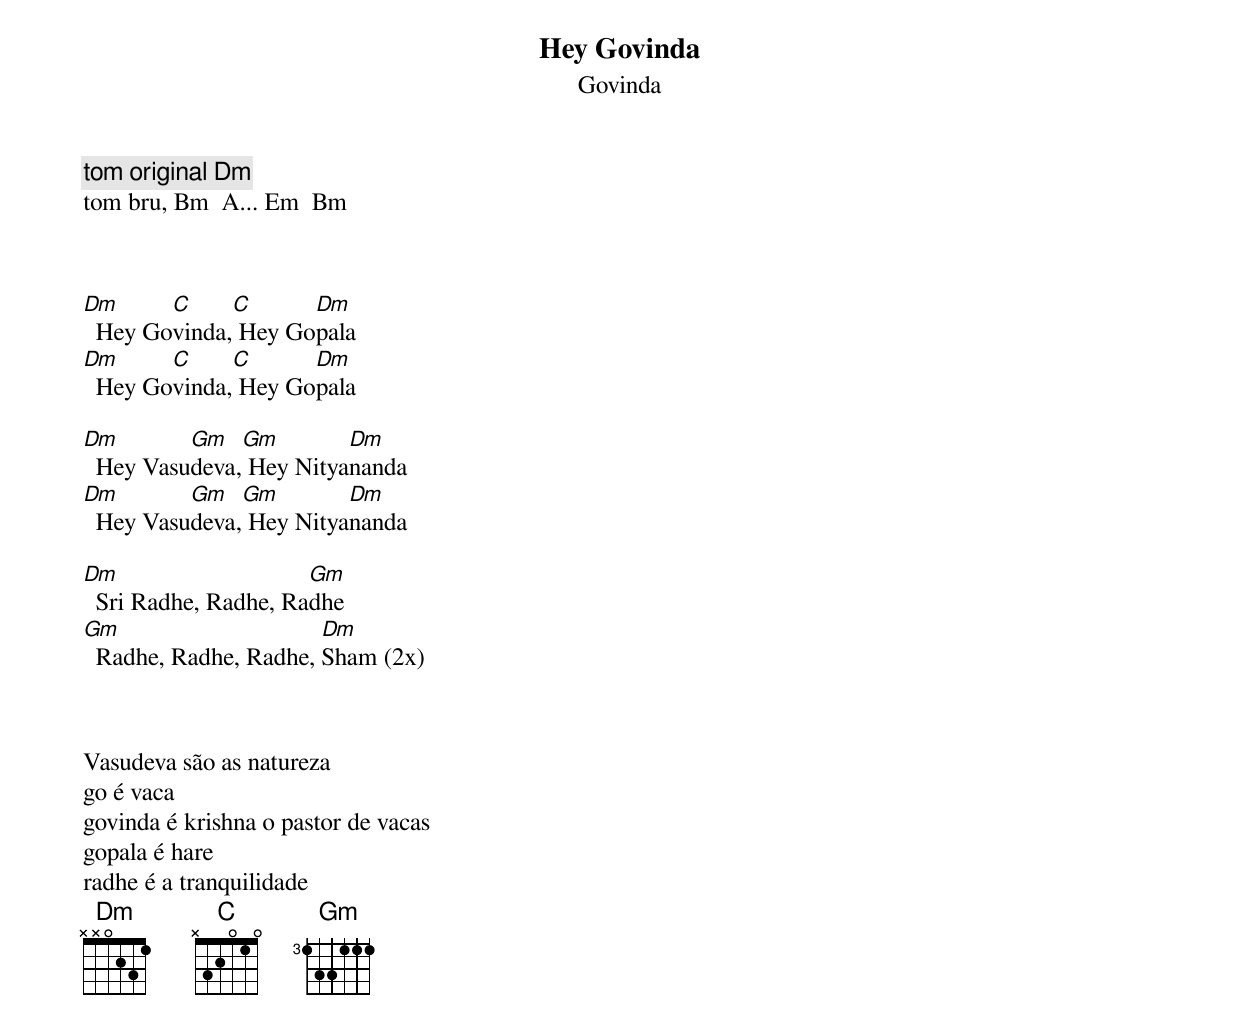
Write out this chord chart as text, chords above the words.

Hey Govinda
Govinda

tom original Dm
tom bru, Bm  A... Em  Bm



Dm      C     C      Dm
  Hey Govinda, Hey Gopala
Dm      C     C      Dm
  Hey Govinda, Hey Gopala

Dm        Gm   Gm        Dm
  Hey Vasudeva, Hey Nityananda
Dm        Gm   Gm        Dm
  Hey Vasudeva, Hey Nityananda

Dm                    Gm
  Sri Radhe, Radhe, Radhe
Gm                     Dm
  Radhe, Radhe, Radhe, Sham (2x)



Vasudeva são as natureza
go é vaca
govinda é krishna o pastor de vacas
gopala é hare
radhe é a tranquilidade
